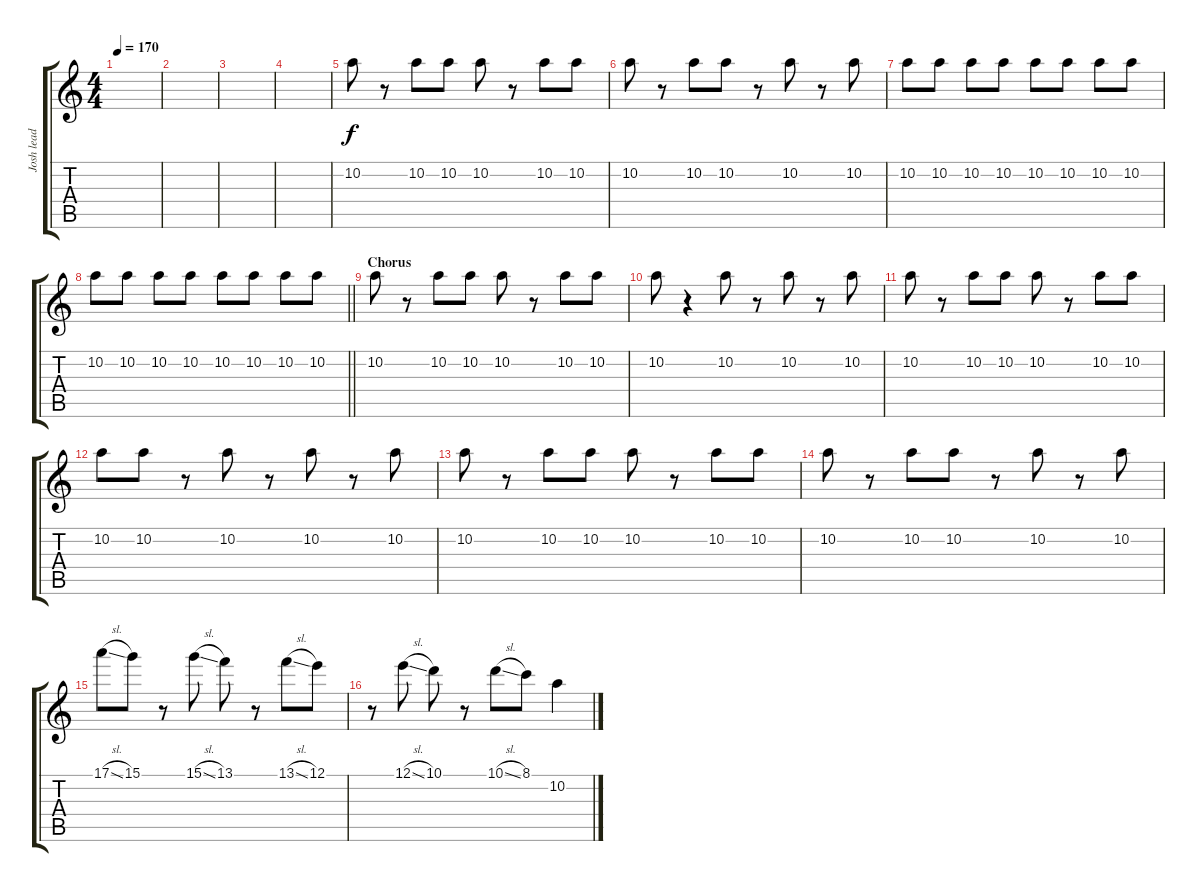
\track ("Josh lead" "Josh lead") {instrument distortionguitar}
\staff {score tabs}
\tuning (E4 B3 G3 D3 A2 E2) {hide}
\ts (4 4)
\tempo 170
\clef g2
\ks c
|
|
|
|
10.2.8{volume 5} r.8 10.2.8 10.2.8 10.2.8 r.8 10.2.8 10.2.8 |
10.2.8 r.8 10.2.8 10.2.8 r.8 10.2.8 r.8 10.2.8 |
10.2.8{volume 7} 10.2.8 10.2.8 10.2.8 10.2.8 10.2.8 10.2.8 10.2.8 |
\barLineRight lightlight
10.2.8 10.2.8 10.2.8 10.2.8 10.2.8 10.2.8 10.2.8 10.2.8 |
\section ("" "Chorus")
10.2.8{volume 9} r.8 10.2.8 10.2.8 10.2.8 r.8 10.2.8 10.2.8 |
10.2.8 r.4 10.2.8 r.8 10.2.8 r.8 10.2.8 |
10.2.8{volume 9} r.8 10.2.8 10.2.8 10.2.8 r.8 10.2.8 10.2.8 |
10.2.8 10.2.8 r.8 10.2.8 r.8 10.2.8 r.8 10.2.8 |
10.2.8{volume 9} r.8 10.2.8 10.2.8 10.2.8 r.8 10.2.8 10.2.8 |
10.2.8 r.8 10.2.8 10.2.8 r.8 10.2.8 r.8 10.2.8 |
17.1{sl}.8 15.1.8 r.8 15.1{sl}.8 13.1.8 r.8 13.1{sl}.8 12.1.8 |
r.8 12.1{sl}.8 10.1.8 r.8 10.1{sl}.8 8.1.8 10.2.4
